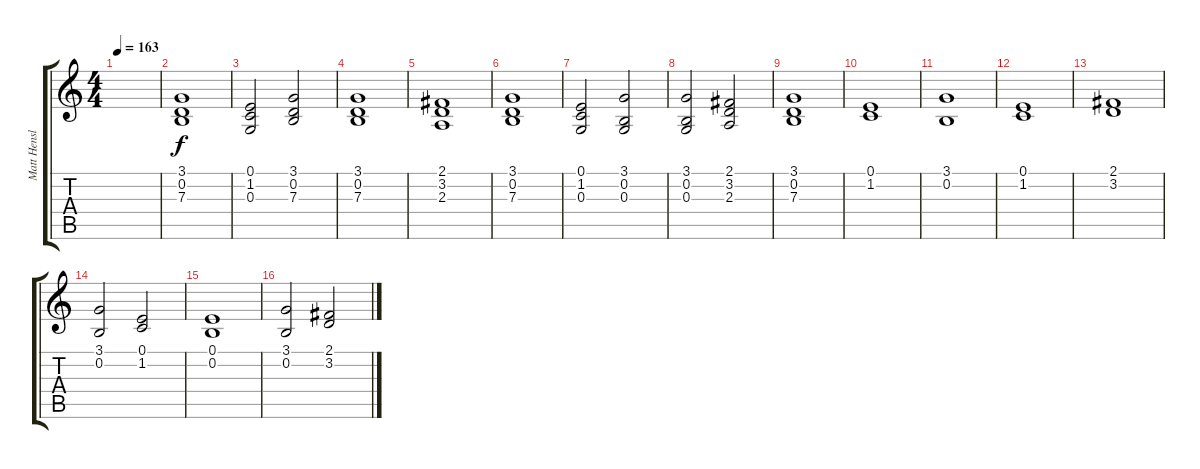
\track ("Matt Hensley" "Matt Hensl") {instrument accordion}
\staff {score tabs}
\tuning (E4 B3 G3 D3 A2 E2) {hide}
\ts (4 4)
\tempo 163
\clef g2
\ks c
|
(3.1 0.2 7.3).1 |
(0.1 1.2 0.3).2 (3.1 0.2 7.3).2 |
(3.1 0.2 7.3).1 |
(2.1 3.2 2.3).1 |
(3.1 0.2 7.3).1 |
(0.1 1.2 0.3).2 (3.1 0.2 0.3).2 |
(3.1 0.2 0.3).2 (2.1 3.2 2.3).2 |
(3.1 0.2 7.3).1 |
(0.1 1.2).1 |
(3.1 0.2).1 |
(0.1 1.2).1 |
(2.1 3.2).1 |
(3.1 0.2).2 (0.1 1.2).2 |
(0.1 0.2).1 |
(3.1 0.2).2 (2.1 3.2).2
